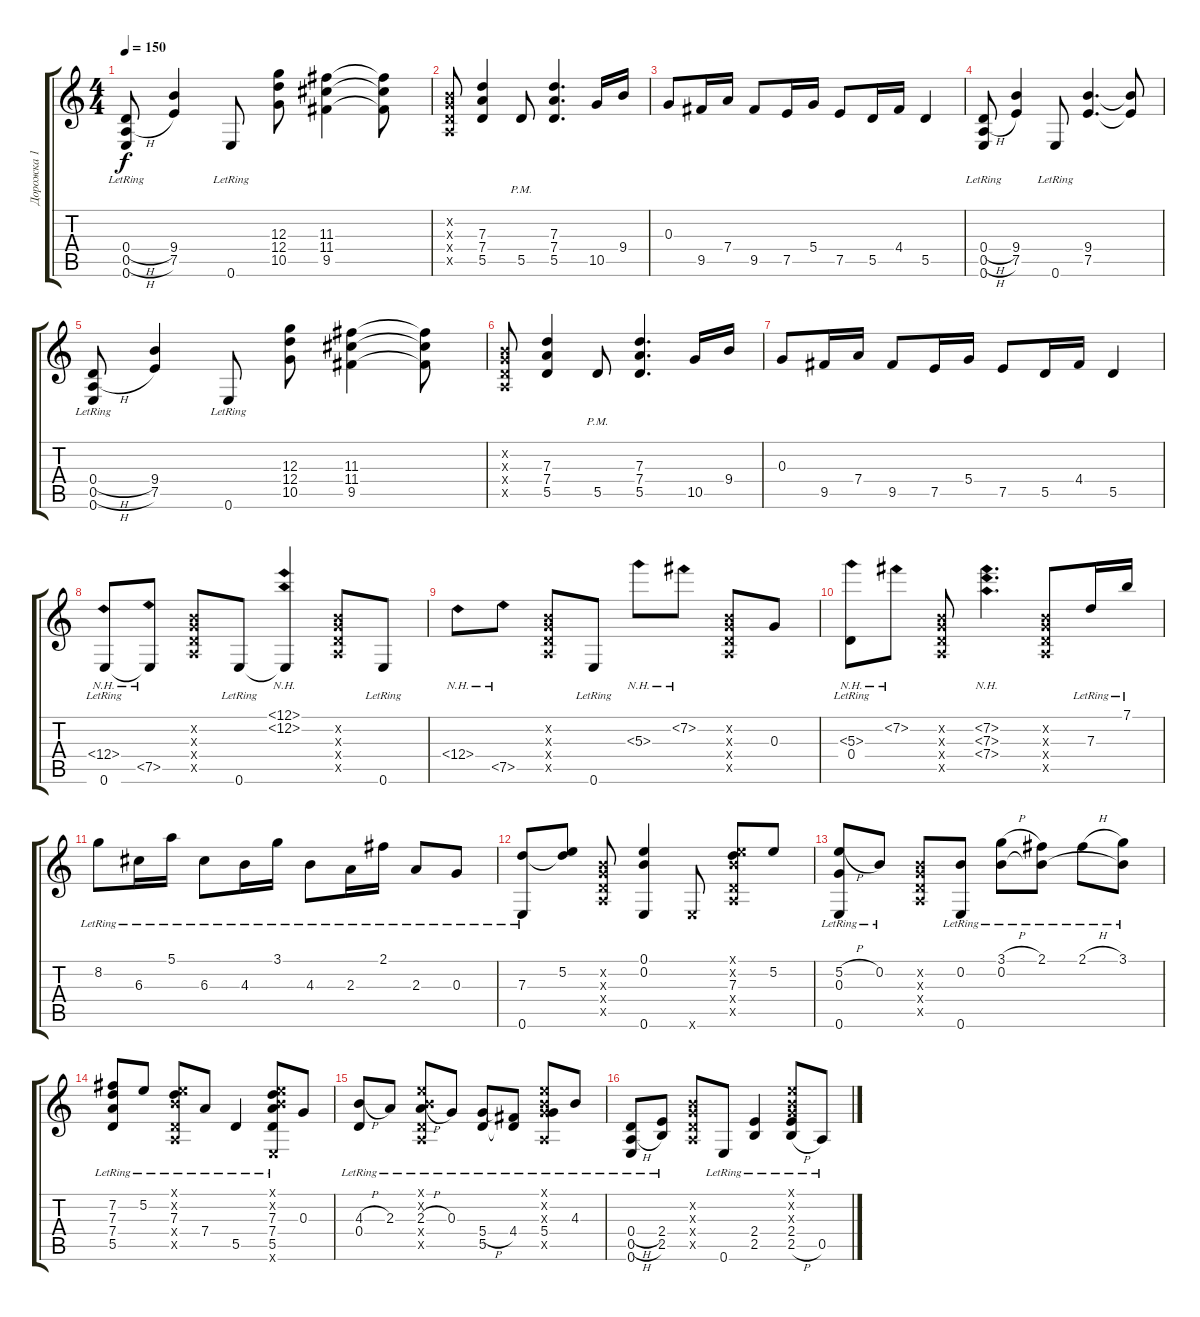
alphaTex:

\track ("Дорожка 1" "Дорожка 1") {instrument acousticguitarnylon}
\staff {score tabs}
\tuning (E4 B3 G3 D3 A2 E2) {hide}
\ts (4 4)
\tempo 150
\clef g2
\ks c
(0.4{h} 0.5{h} 0.6{lr}).8{dy f} (9.4 7.5).4 0.6{lr}.8 (12.3 12.4 10.5).8 (11.3 11.4 9.5).4 (11.3{t} 11.4{t} 9.5{t}).8 |
(0.2{x} 0.3{x} 0.4{x} 0.5{x}).8 (7.3 7.4 5.5).4 5.5{pm}.8 (7.3 7.4 5.5).4{d} 10.5.16 9.4.16 |
0.3.8 9.5.16 7.4.16 9.5.8 7.5.16 5.4.16 7.5.8 5.5.16 4.4.16 5.5.4 |
(0.4{h} 0.5{h} 0.6{lr}).8 (9.4 7.5).4 0.6{lr}.8 (9.4 7.5).4{d} (9.4{t} 7.5{t}).8 |
(0.4{h} 0.5{h} 0.6{lr}).8 (9.4 7.5).4 0.6{lr}.8 (12.3 12.4 10.5).8 (11.3 11.4 9.5).4 (11.3{t} 11.4{t} 9.5{t}).8 |
(0.2{x} 0.3{x} 0.4{x} 0.5{x}).8 (7.3 7.4 5.5).4 5.5{pm}.8 (7.3 7.4 5.5).4{d} 10.5.16 9.4.16 |
0.3.8 9.5.16 7.4.16 9.5.8 7.5.16 5.4.16 7.5.8 5.5.16 4.4.16 5.5.4 |
(12.4{nh} 0.6{lr}).8 (7.5{nh} 0.6{t}).8 (0.2{x} 0.3{x} 0.4{x} 0.5{x}).8 0.6{lr}.8 (12.1{nh} 12.2{nh} 0.6{t}).4 (0.2{x} 0.3{x} 0.4{x} 0.5{x}).8 0.6{lr}.8 |
12.4{nh}.8 7.5{nh}.8 (0.2{x} 0.3{x} 0.4{x} 0.5{x}).8 0.6{lr}.8 5.3{nh}.8 7.2{nh}.8 (0.2{x} 0.3{x} 0.4{x} 0.5{x}).8 0.3.8 |
(5.3{nh} 0.4{lr}).8 7.2{nh}.8 (0.2{x} 0.3{x} 0.4{x} 0.5{x}).8 (7.2{nh} 7.3{nh} 7.4{nh}).4{d} (0.2{x} 0.3{x} 0.4{x} 0.5{x}).8 7.3{lr}.16 7.1{lr}.16 |
8.2{lr}.8 6.3{lr}.16 5.1{lr}.16 6.3{lr}.8 4.3{lr}.16 3.1{lr}.16 4.3{lr}.8 2.3{lr}.16 2.1{lr}.16 2.3{lr}.8 0.3{lr}.8 |
(7.3 0.6{lr}).8 (5.2 7.3{t}).8 (0.2{x} 0.3{x} 0.4{x} 0.5{x}).8 (0.1 0.2 0.6).4 0.6{x}.8 (0.1{x} 0.2{x} 7.3 0.4{x} 0.5{x}).8 5.2.8 |
(5.2{h lr} 0.3{lr} 0.6{lr}).8 0.2{lr}.8 (0.2{x} 0.3{x} 0.4{x} 0.5{x}).8 (0.2{lr} 0.6{lr}).8 (3.1{h lr} 0.2{lr}).8 (2.1{lr} 0.2{t}).8 2.1{h lr}.8 (3.1{lr} 0.2{t}).8 |
(7.2 7.3{lr} 7.4{lr} 5.5{lr}).8 5.2{lr}.8 (0.1{x} 0.2{x} 7.3{lr} 0.4{x} 0.5{x}).8 7.4{lr}.8 5.5{lr}.4 (0.1{x} 0.2{x} 7.3{lr} 7.4{lr} 5.5{lr} 0.6{x}).8 0.3.8 |
(4.3{h lr} 0.4{lr}).8 2.3{lr}.8 (0.1{x} 0.2{x} 2.3{h lr} 0.4{x} 0.5{x}).8 0.3{lr}.8 (5.4{h lr} 5.5{lr}).8 (4.4{lr} 5.5{t}).8 (0.1{x} 0.2{x} 0.3{x} 5.4{lr} 0.5{x}).8 4.3{lr}.8 |
(0.4{h lr} 0.5{h lr} 0.6{lr}).8 (2.4{lr} 2.5{lr}).8 (0.2{x} 0.3{x} 0.4{x} 0.5{x}).8 0.6{lr}.8 (2.4{lr} 2.5{lr}).4 (0.1{x} 0.2{x} 0.3{x} 2.4{lr} 2.5{h lr}).8 0.5{lr}.8
